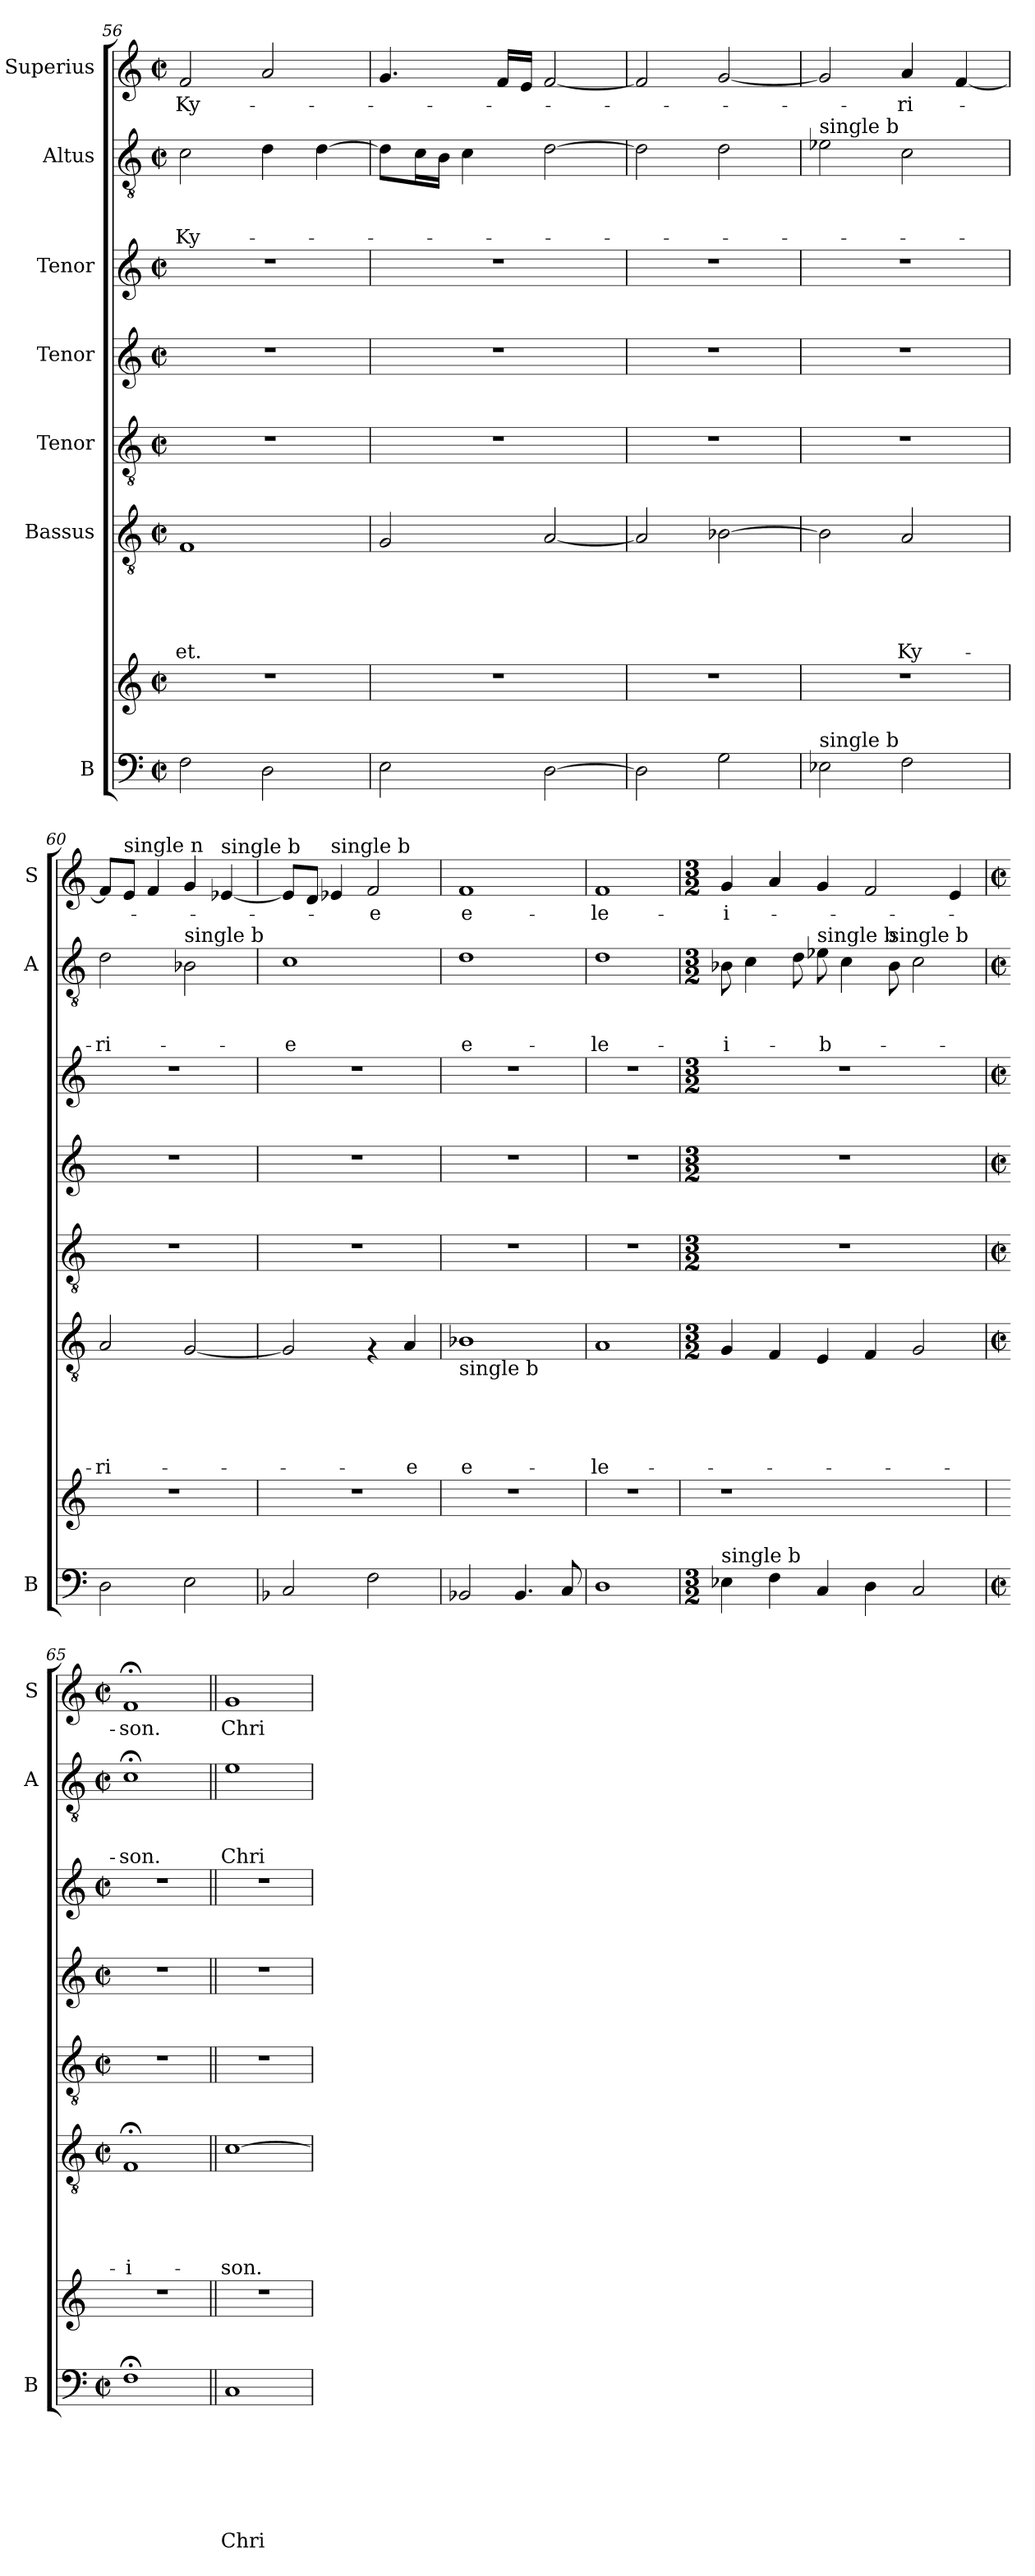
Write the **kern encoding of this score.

**kern	**text	**text	**text	**text	**text	**text	**text	**kern	**kern	**text	**text	**text	**text	**text	**kern	**kern	**kern	**kern	**text	**text	**text	**kern	**text
*part8	*part8	*part8	*part8	*part8	*part8	*part8	*part8	*part7	*part6	*part6	*part6	*part6	*part6	*part6	*part5	*part4	*part3	*part2	*part2	*part2	*part2	*part1	*part1
*staff8	*staff8	*staff8	*staff8	*staff8	*staff8	*staff8	*staff8	*staff7	*staff6	*staff6	*staff6	*staff6	*staff6	*staff6	*staff5	*staff4	*staff3	*staff2	*staff2	*staff2	*staff2	*staff1	*staff1
*I"B	*	*	*	*	*	*	*	*	*I"Bassus	*	*	*	*	*	*I"Tenor	*I"Tenor	*I"Tenor	*I"Altus	*	*	*	*I"Superius	*
*I'B	*	*	*	*	*	*	*	*	*	*	*	*	*	*	*	*	*	*I'A	*	*	*	*I'S	*
!!LO:PB:g=z
*clefF4	*	*	*	*	*	*	*	*clefG2	*clefGv2	*	*	*	*	*	*clefGv2	*clefG2	*clefG2	*clefGv2	*	*	*	*clefG2	*
*k[]	*	*	*	*	*	*	*	*k[]	*k[]	*	*	*	*	*	*k[]	*k[]	*k[]	*k[]	*	*	*	*k[]	*
*C:	*	*	*	*	*	*	*	*C:	*C:	*	*	*	*	*	*C:	*C:	*C:	*C:	*	*	*	*C:	*
*M2/2	*	*	*	*	*	*	*	*M2/2	*M2/2	*	*	*	*	*	*M2/2	*M2/2	*M2/2	*M2/2	*	*	*	*M2/2	*
*met(c|)	*	*	*	*	*	*	*	*met(c|)	*met(c|)	*	*	*	*	*	*met(c|)	*met(c|)	*met(c|)	*met(c|)	*	*	*	*met(c|)	*
=56	=56	=56	=56	=56	=56	=56	=56	=56	=56	=56	=56	=56	=56	=56	=56	=56	=56	=56	=56	=56	=56	=56	=56
!	!	!	!	!	!	!	!	!	!	!	!	!	!	!LO:LY:b	!	!	!	!	!	!	!LO:LY:b	!	!LO:LY:b
2F\	.	.	.	.	.	.	.	1r	1F	.	.	.	.	-et.	1r	1r	1r	2c\	.	.	Ky-	2f/	Ky-
2D\	.	.	.	.	.	.	.	.	.	.	.	.	.	.	.	.	.	4d\	.	.	.	2a/	.
.	.	.	.	.	.	.	.	.	.	.	.	.	.	.	.	.	.	[>4d\	.	.	.	.	.
=57	=57	=57	=57	=57	=57	=57	=57	=57	=57	=57	=57	=57	=57	=57	=57	=57	=57	=57	=57	=57	=57	=57	=57
2E\	.	.	.	.	.	.	.	1r	2G/	.	.	.	.	.	1r	1r	1r	8d\L]	.	.	.	4.g/	.
.	.	.	.	.	.	.	.	.	.	.	.	.	.	.	.	.	.	16c\L	.	.	.	.	.
.	.	.	.	.	.	.	.	.	.	.	.	.	.	.	.	.	.	16B\JJ	.	.	.	.	.
.	.	.	.	.	.	.	.	.	.	.	.	.	.	.	.	.	.	4c\	.	.	.	.	.
.	.	.	.	.	.	.	.	.	.	.	.	.	.	.	.	.	.	.	.	.	.	16f/LL	.
.	.	.	.	.	.	.	.	.	.	.	.	.	.	.	.	.	.	.	.	.	.	16e/JJ	.
[>2D\	.	.	.	.	.	.	.	.	[<2A/	.	.	.	.	.	.	.	.	[>2d\	.	.	.	[<2f/	.
=58	=58	=58	=58	=58	=58	=58	=58	=58	=58	=58	=58	=58	=58	=58	=58	=58	=58	=58	=58	=58	=58	=58	=58
2D\]	.	.	.	.	.	.	.	1r	2A/]	.	.	.	.	.	1r	1r	1r	2d\]	.	.	.	2f/]	.
2G\	.	.	.	.	.	.	.	.	[>2B-X\	.	.	.	.	.	.	.	.	2d\	.	.	.	[<2g/	.
=59	=59	=59	=59	=59	=59	=59	=59	=59	=59	=59	=59	=59	=59	=59	=59	=59	=59	=59	=59	=59	=59	=59	=59
!	!	!	!	!	!	!	!	!	!	!	!	!	!	!	!	!	!	!LO:TX:a:t=single b	!	!	!	!	!
!LO:TX:a:t=single b	!	!	!	!	!	!	!	!	!	!	!	!	!	!	!	!	!	!	!	!	!	!	!
2E-\	.	.	.	.	.	.	.	1r	2B-\]	.	.	.	.	.	1r	1r	1r	2e-\	.	.	.	2g/]	.
!	!	!	!	!	!	!	!	!	!	!	!	!	!	!LO:LY:b	!	!	!	!	!	!	!	!	!LO:LY:b
2F\	.	.	.	.	.	.	.	.	2A/	.	.	.	.	Ky-	.	.	.	2c\	.	.	.	4a/	-ri-
.	.	.	.	.	.	.	.	.	.	.	.	.	.	.	.	.	.	.	.	.	.	[<4f/	.
=60	=60	=60	=60	=60	=60	=60	=60	=60	=60	=60	=60	=60	=60	=60	=60	=60	=60	=60	=60	=60	=60	=60	=60
!	!	!	!	!	!	!	!	!	!	!	!	!	!	!LO:LY:b	!	!	!	!	!	!	!LO:LY:b	!	!
2D\	.	.	.	.	.	.	.	1r	2A/	.	.	.	.	-ri-	1r	1r	1r	2d\	.	.	-ri-	8f/L]	.
!	!	!	!	!	!	!	!	!	!	!	!	!	!	!	!	!	!	!	!	!	!	!LO:TX:a:t=single n	!
.	.	.	.	.	.	.	.	.	.	.	.	.	.	.	.	.	.	.	.	.	.	8e/J	.
.	.	.	.	.	.	.	.	.	.	.	.	.	.	.	.	.	.	.	.	.	.	4f/	.
!	!	!	!	!	!	!	!	!	!	!	!	!	!	!	!	!	!	!LO:TX:a:t=single b	!	!	!	!	!
2E\	.	.	.	.	.	.	.	.	[<2G/	.	.	.	.	.	.	.	.	2B-\	.	.	.	4g/	.
!	!	!	!	!	!	!	!	!	!	!	!	!	!	!	!	!	!	!	!	!	!	!LO:TX:a:t=single b	!
.	.	.	.	.	.	.	.	.	.	.	.	.	.	.	.	.	.	.	.	.	.	[<4e-/	.
=61	=61	=61	=61	=61	=61	=61	=61	=61	=61	=61	=61	=61	=61	=61	=61	=61	=61	=61	=61	=61	=61	=61	=61
*k[b-]	*	*	*	*	*	*	*	*	*	*	*	*	*	*	*	*	*	*	*	*	*	*	*
*F:	*	*	*	*	*	*	*	*	*	*	*	*	*	*	*	*	*	*	*	*	*	*	*
!	!	!	!	!	!	!	!	!	!	!	!	!	!	!	!	!	!	!	!	!	!LO:LY:b	!	!
2C/	.	.	.	.	.	.	.	1r	2G/]	.	.	.	.	.	1r	1r	1r	1c	.	.	-e	8e-/L]	.
.	.	.	.	.	.	.	.	.	.	.	.	.	.	.	.	.	.	.	.	.	.	8d/J	.
!	!	!	!	!	!	!	!	!	!	!	!	!	!	!	!	!	!	!	!	!	!	!LO:TX:a:t=single b	!
.	.	.	.	.	.	.	.	.	.	.	.	.	.	.	.	.	.	.	.	.	.	4e-/	.
!	!	!	!	!	!	!	!	!	!	!	!	!	!	!	!	!	!	!	!	!	!	!	!LO:LY:b
2F\	.	.	.	.	.	.	.	.	4rF	.	.	.	.	.	.	.	.	.	.	.	.	2f/	-e
!	!	!	!	!	!	!	!	!	!	!	!	!	!	!LO:LY:b	!	!	!	!	!	!	!	!	!
.	.	.	.	.	.	.	.	.	4A/	.	.	.	.	-e	.	.	.	.	.	.	.	.	.
=62	=62	=62	=62	=62	=62	=62	=62	=62	=62	=62	=62	=62	=62	=62	=62	=62	=62	=62	=62	=62	=62	=62	=62
!	!	!	!	!	!	!	!	!	!LO:TX:b:t=single b	!	!	!	!	!	!	!	!	!	!	!	!	!	!
!	!	!	!	!	!	!	!	!	!	!	!	!	!	!LO:LY:b	!	!	!	!	!	!	!LO:LY:b	!	!LO:LY:b
2BB-X/	.	.	.	.	.	.	.	1r	1B-	.	.	.	.	e-	1r	1r	1r	1d	.	.	e-	1f	e-
4.BB-/	.	.	.	.	.	.	.	.	.	.	.	.	.	.	.	.	.	.	.	.	.	.	.
8C/	.	.	.	.	.	.	.	.	.	.	.	.	.	.	.	.	.	.	.	.	.	.	.
!!LO:LB:g=z
=63	=63	=63	=63	=63	=63	=63	=63	=63	=63	=63	=63	=63	=63	=63	=63	=63	=63	=63	=63	=63	=63	=63	=63
*k[]	*	*	*	*	*	*	*	*	*	*	*	*	*	*	*	*	*	*	*	*	*	*	*
*C:	*	*	*	*	*	*	*	*	*	*	*	*	*	*	*	*	*	*	*	*	*	*	*
!	!	!	!	!	!	!	!	!	!	!	!	!	!	!LO:LY:b	!	!	!	!	!	!	!LO:LY:b	!	!LO:LY:b
1D	.	.	.	.	.	.	.	1r	1A	.	.	.	.	-le-	1r	1r	1r	1d	.	.	-le-	1f	-le-
=64	=64	=64	=64	=64	=64	=64	=64	=64	=64	=64	=64	=64	=64	=64	=64	=64	=64	=64	=64	=64	=64	=64	=64
*M3/2	*	*	*	*	*	*	*	*	*M3/2	*	*	*	*	*	*M3/2	*M3/2	*M3/2	*M3/2	*	*	*	*M3/2	*
!LO:TX:a:t=single b	!	!	!	!	!	!	!	!	!	!	!	!	!	!	!	!	!	!	!	!	!	!	!
!	!	!	!	!	!	!	!	!	!	!	!	!	!	!	!	!	!	!	!	!	!LO:LY:b	!	!LO:LY:b
4E-\	.	.	.	.	.	.	.	1r	4G/	.	.	.	.	.	1.r	1.r	1.r	8B-X\	.	.	-i-	4g/	-i-
.	.	.	.	.	.	.	.	.	.	.	.	.	.	.	.	.	.	4c\	.	.	.	.	.
4F\	.	.	.	.	.	.	.	.	4F/	.	.	.	.	.	.	.	.	.	.	.	.	4a/	.
.	.	.	.	.	.	.	.	.	.	.	.	.	.	.	.	.	.	8d\	.	.	.	.	.
!	!	!	!	!	!	!	!	!	!	!	!	!	!	!	!	!	!	!LO:TX:a:t=single b	!	!	!	!	!
!	!	!	!	!	!	!	!	!	!	!	!	!	!	!	!	!	!	!	!	!	!LO:LY:b	!	!
4C/	.	.	.	.	.	.	.	.	4E/	.	.	.	.	.	.	.	.	8e-\	.	.	-b-	4g/	.
.	.	.	.	.	.	.	.	.	.	.	.	.	.	.	.	.	.	4c\	.	.	.	.	.
4D\	.	.	.	.	.	.	.	.	4F/	.	.	.	.	.	.	.	.	.	.	.	.	2f/	.
!	!	!	!	!	!	!	!	!	!	!	!	!	!	!	!	!	!	!LO:TX:a:t=single b	!	!	!	!	!
.	.	.	.	.	.	.	.	.	.	.	.	.	.	.	.	.	.	8B-\	.	.	.	.	.
2C/	.	.	.	.	.	.	.	2ryy	2G/	.	.	.	.	.	.	.	.	2c\	.	.	.	.	.
.	.	.	.	.	.	.	.	.	.	.	.	.	.	.	.	.	.	.	.	.	.	4e/	.
=65	=65	=65	=65	=65	=65	=65	=65	=65	=65	=65	=65	=65	=65	=65	=65	=65	=65	=65	=65	=65	=65	=65	=65
*M2/2	*	*	*	*	*	*	*	*	*M2/2	*	*	*	*	*	*M2/2	*M2/2	*M2/2	*M2/2	*	*	*	*M2/2	*
*met(c|)	*	*	*	*	*	*	*	*	*met(c|)	*	*	*	*	*	*met(c|)	*met(c|)	*met(c|)	*met(c|)	*	*	*	*met(c|)	*
!	!	!	!	!	!	!	!	!	!	!	!	!	!	!LO:LY:b	!	!	!	!	!	!	!LO:LY:b	!	!LO:LY:b
1F;	.	.	.	.	.	.	.	1r	1F;	.	.	.	.	-i-	1r	1r	1r	1c;	.	.	-son.	1f;	-son.
=66||	=66||	=66||	=66||	=66||	=66||	=66||	=66||	=66||	=66||	=66||	=66||	=66||	=66||	=66||	=66||	=66||	=66||	=66||	=66||	=66||	=66||	=66||	=66||
!	!	!	!	!	!	!	!LO:LY:b	!	!	!	!	!	!	!LO:LY:b	!	!	!	!	!	!	!LO:LY:b	!	!LO:LY:b
1C	.	.	.	.	.	.	Chri-	1r	[>1c	.	.	.	.	-son.	1r	1r	1r	1e	.	.	Chri-	1g	Chri-
=	=	=	=	=	=	=	=	=	=	=	=	=	=	=	=	=	=	=	=	=	=	=	=
*-	*-	*-	*-	*-	*-	*-	*-	*-	*-	*-	*-	*-	*-	*-	*-	*-	*-	*-	*-	*-	*-	*-	*-
